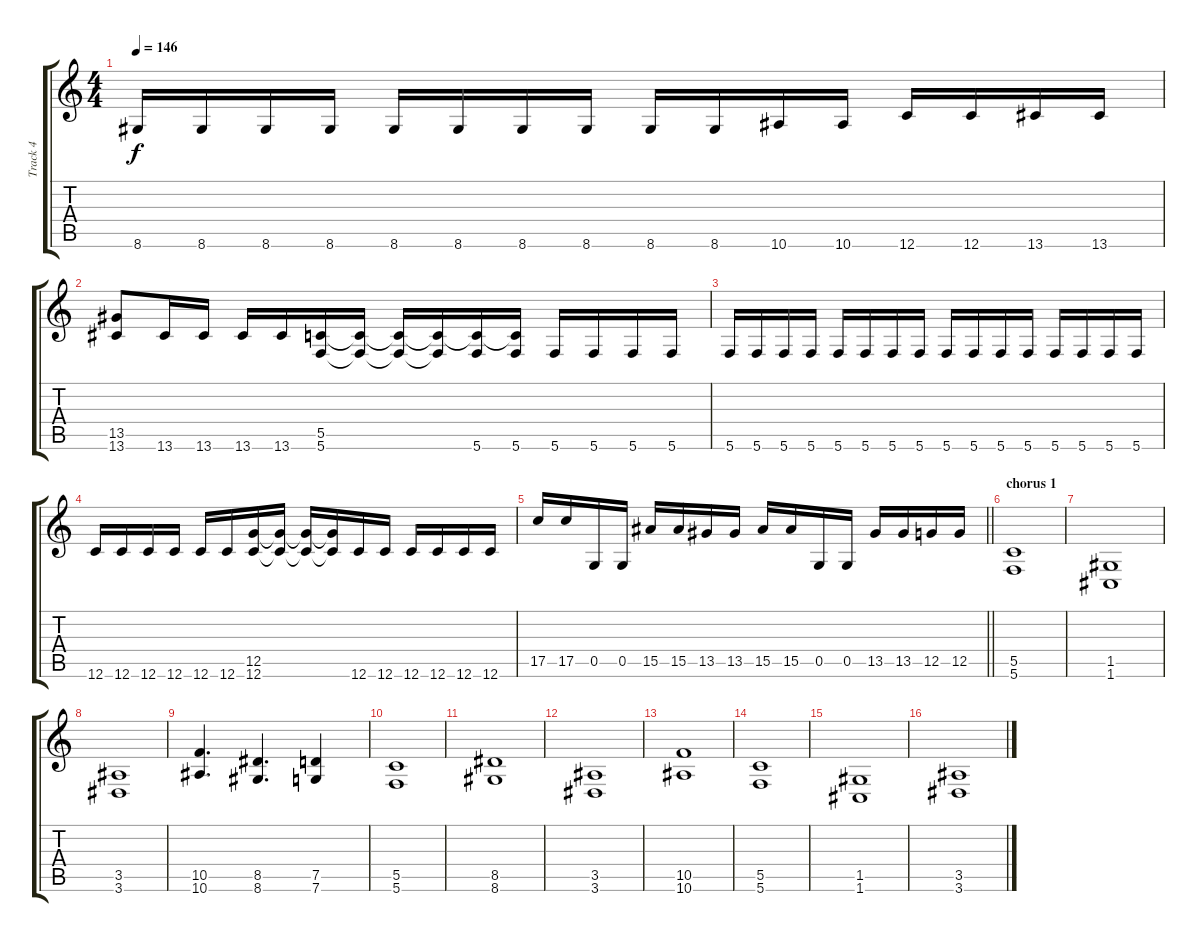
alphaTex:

\track ("Track 4" "Track 4") {instrument distortionguitar}
\staff {score tabs}
\tuning (D4 A3 F3 C3 G2 C2) {hide}
\ts (4 4)
\tempo 146
\clef g2
\ks c
8.6.16{dy f} 8.6.16 8.6.16 8.6.16 8.6.16 8.6.16 8.6.16 8.6.16 8.6.16 8.6.16 10.6.16 10.6.16 12.6.16 12.6.16 13.6.16 13.6.16 |
(13.5 13.6).8 13.6.16 13.6.16 13.6.16 13.6.16 (5.5 5.6).16 (5.5{t} 5.6{t}).16 (5.5{t} 5.6{t}).16 (5.5{t} 5.6{t}).16 (5.5{t} 5.6).16 (5.5{t} 5.6).16 5.6.16 5.6.16 5.6.16 5.6.16 |
5.6.16 5.6.16 5.6.16 5.6.16 5.6.16 5.6.16 5.6.16 5.6.16 5.6.16 5.6.16 5.6.16 5.6.16 5.6.16 5.6.16 5.6.16 5.6.16 |
12.6.16 12.6.16 12.6.16 12.6.16 12.6.16 12.6.16 (12.5 12.6).16 (12.5{t} 12.6{t}).16 (12.5{t} 12.6{t}).16 (12.5{t} 12.6{t}).16 12.6.16 12.6.16 12.6.16 12.6.16 12.6.16 12.6.16 |
\barLineRight lightlight
17.5.16 17.5.16 0.5.16 0.5.16 15.5.16 15.5.16 13.5.16 13.5.16 15.5.16 15.5.16 0.5.16 0.5.16 13.5.16 13.5.16 12.5.16 12.5.16 |
\section ("" "chorus 1")
(5.5 5.6).1 |
(1.5 1.6).1 |
(3.5 3.6).1 |
(10.5 10.6).4{d} (8.5 8.6).4{d} (7.5 7.6).4 |
(5.5 5.6).1 |
(8.5 8.6).1 |
(3.5 3.6).1 |
(10.5 10.6).1 |
(5.5 5.6).1 |
(1.5 1.6).1 |
(3.5 3.6).1
